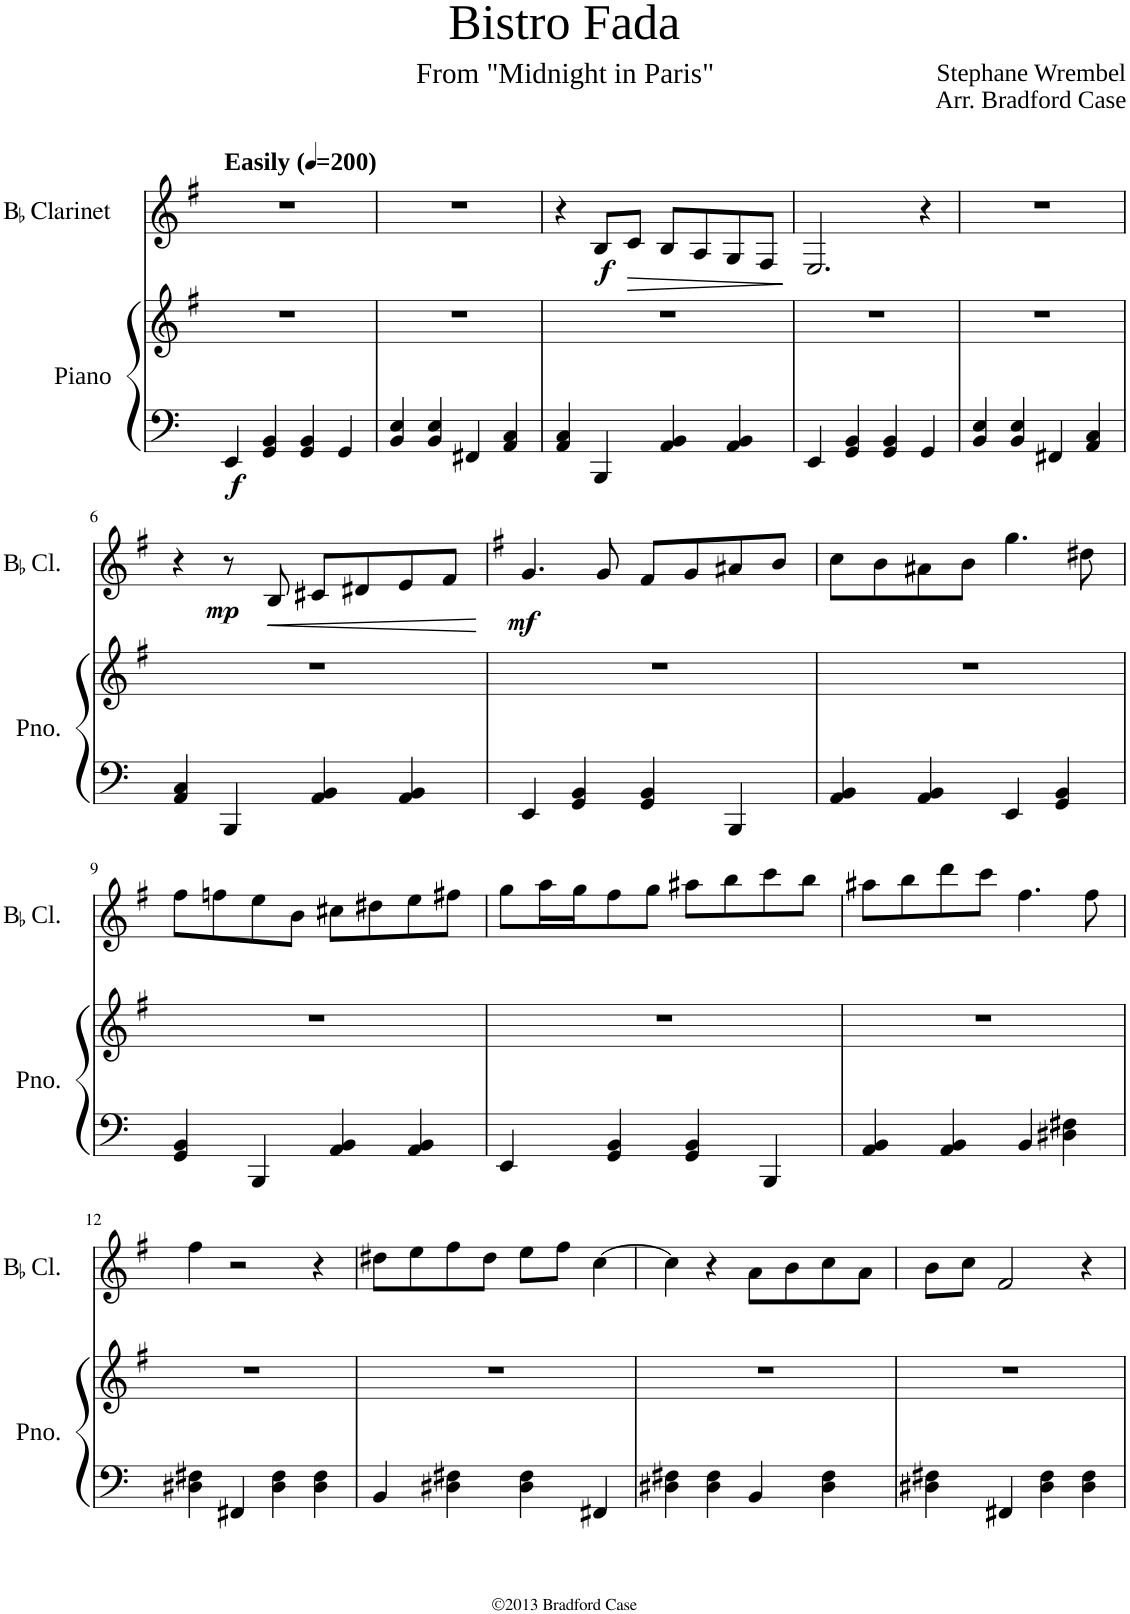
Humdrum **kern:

**kern	**kern	**dynam	**kern	**dynam
*part2	*part2	*part2	*part1	*part1
*staff3	*staff2	*staff2/3	*staff1	*staff1
*I"Piano	*	*	*I"BaccidentalFlat Clarinet	*
*I'Pno.	*	*	*I'BaccidentalFlat Cl.	*
*clefF4	*clefG2	*	*clefG2	*
*	*	*	*Trd1c2	*
*	*k[f#]	*	*k[f#]	*
=1	=1	=1	=1	=1
!	!	!	!LO:TX:a:B:t=Easily	!
!	!	!LO:DY:b=2	!	!
4EE/	1r	f	1r	.
4GG/ 4BB/	.	.	.	.
4GG/ 4BB/	.	.	.	.
4GG/	.	.	.	.
=2	=2	=2	=2	=2
4BB/ 4E/	1r	.	1r	.
4BB/ 4E/	.	.	.	.
4FF#X/	.	.	.	.
4AA/ 4C/	.	.	.	.
=3	=3	=3	=3	=3
4AA/ 4C/	1r	.	4r	.
!	!	!	!	!LO:DY:b
4BBB/	.	.	8B/L	f
!	!	!	!	!LO:HP:b
.	.	.	8c/J	>
4AA/ 4BB/	.	.	8B/L	.
.	.	.	8A/	.
4AA/ 4BB/	.	.	8G/	.
.	.	.	8F#/J	.
.	.	.	.	]
=4	=4	=4	=4	=4
4EE/	1r	.	2.E/	.
4GG/ 4BB/	.	.	.	.
4GG/ 4BB/	.	.	.	.
4GG/	.	.	4r	.
=5	=5	=5	=5	=5
4BB/ 4E/	1r	.	1r	.
4BB/ 4E/	.	.	.	.
4FF#X/	.	.	.	.
4AA/ 4C/	.	.	.	.
!!LO:LB:g=z
=6	=6	=6	=6	=6
4AA/ 4C/	1r	.	4r	.
!	!	!	!	!LO:DY:b
4BBB/	.	.	8r	mp
!	!	!	!	!LO:HP:b
.	.	.	8B/	<
4AA/ 4BB/	.	.	8c#X/L	.
.	.	.	8d#X/	.
4AA/ 4BB/	.	.	8e/	.
.	.	.	8f#/J	.
.	.	.	.	[
=7	=7	=7	=7	=7
*	*	*	*k[f#]	*
!	!	!	!	!LO:DY:b
4EE/	1r	.	4.g/	mf
4GG/ 4BB/	.	.	.	.
.	.	.	8g/	.
4GG/ 4BB/	.	.	8f#/L	.
.	.	.	8g/	.
4BBB/	.	.	8a#X/	.
.	.	.	8b/J	.
=8	=8	=8	=8	=8
4AA/ 4BB/	1r	.	8cc\L	.
.	.	.	8b\	.
4AA/ 4BB/	.	.	8a#X\	.
.	.	.	8b\J	.
4EE/	.	.	4.gg\	.
4GG/ 4BB/	.	.	.	.
.	.	.	8dd#X\	.
!!LO:LB:g=z
=9	=9	=9	=9	=9
4GG/ 4BB/	1r	.	8ff#\L	.
.	.	.	8ffn\	.
4BBB/	.	.	8ee\	.
.	.	.	8b\J	.
4AA/ 4BB/	.	.	8cc#X\L	.
.	.	.	8dd#X\	.
4AA/ 4BB/	.	.	8ee\	.
.	.	.	8ff#X\J	.
=10	=10	=10	=10	=10
4EE/	1r	.	8gg\L	.
.	.	.	16aa\L	.
.	.	.	16gg\J	.
4GG/ 4BB/	.	.	8ff#\	.
.	.	.	8gg\J	.
4GG/ 4BB/	.	.	8aa#X\L	.
.	.	.	8bb\	.
4BBB/	.	.	8ccc\	.
.	.	.	8bb\J	.
=11	=11	=11	=11	=11
4AA/ 4BB/	1r	.	8aa#X\L	.
.	.	.	8bb\	.
4AA/ 4BB/	.	.	8ddd\	.
.	.	.	8ccc\J	.
4BB/	.	.	4.ff#\	.
4D#X\ 4F#X\	.	.	.	.
.	.	.	8ff#\	.
!!LO:LB:g=z
=12	=12	=12	=12	=12
4D#X\ 4F#X\	1r	.	4ff#\	.
4FF#X/	.	.	2r	.
4D#\ 4F#\	.	.	.	.
4D#\ 4F#\	.	.	4r	.
=13	=13	=13	=13	=13
4BB/	1r	.	8dd#X\L	.
.	.	.	8ee\	.
4D#X\ 4F#X\	.	.	8ff#\	.
.	.	.	8dd#\J	.
4D#\ 4F#\	.	.	8ee\L	.
.	.	.	8ff#\J	.
4FF#X/	.	.	[4cc\	.
=14	=14	=14	=14	=14
4D#X\ 4F#X\	1r	.	4cc\]	.
4D#\ 4F#\	.	.	4r	.
4BB/	.	.	8a\L	.
.	.	.	8b\	.
4D#\ 4F#\	.	.	8cc\	.
.	.	.	8a\J	.
=15	=15	=15	=15	=15
4D#X\ 4F#X\	1r	.	8b\L	.
.	.	.	8cc\J	.
4FF#X/	.	.	2f#/	.
4D#\ 4F#\	.	.	.	.
4D#\ 4F#\	.	.	4r	.
=	=	=	=	=
*-	*-	*-	*-	*-
